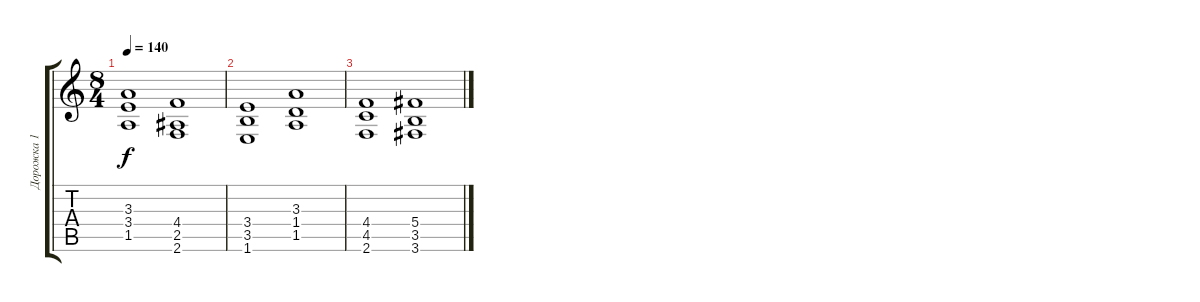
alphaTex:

\track ("Дорожка 1" "Дорожка 1") {instrument overdrivenguitar}
\staff {score tabs}
\tuning (Eb4 Bb3 Gb3 Db3 Ab2 Eb2) {hide}
\ts (8 4)
\tempo 140
\clef g2
\ks c
(3.3 3.4 1.5).1{dy f} (4.4 2.5 2.6).1 |
(3.4 3.5 1.6).1 (3.3 1.4 1.5).1 |
(4.4 4.5 2.6).1 (5.4 3.5 3.6).1
